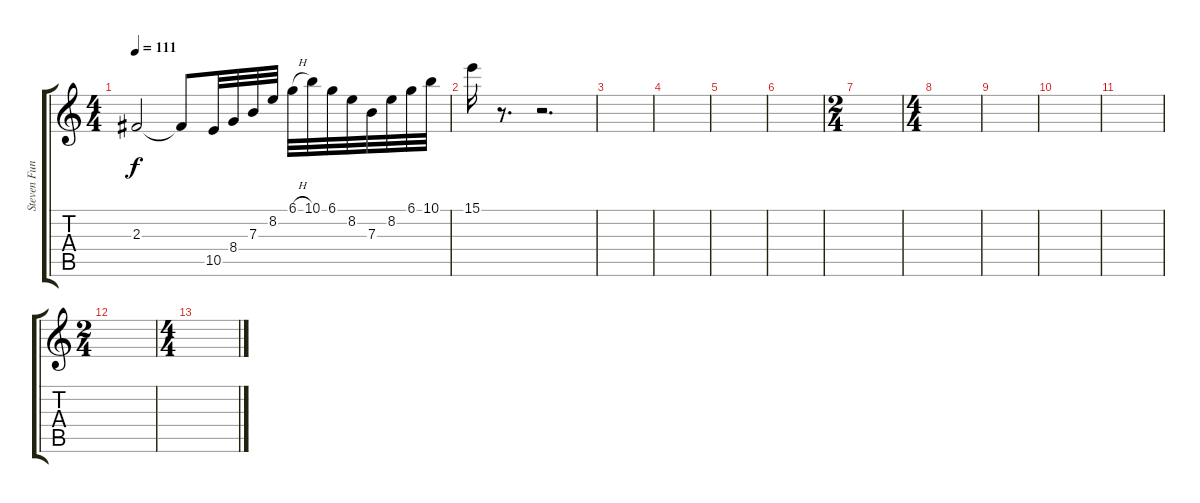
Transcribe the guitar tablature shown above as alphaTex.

\track ("Steven Funderburk lead" "Steven Fun") {instrument electricguitarclean}
\staff {score tabs}
\tuning (Db4 Ab3 E3 B2 Gb2 B1) {hide}
\ts (4 4)
\tempo 111
\clef g2
\ks c
2.3{t}.2{dy f} 2.3{t}.8 10.5.32 8.4.32 7.3.32 8.2.32 6.1{h}.32 10.1.32 6.1.32 8.2.32 7.3.32 8.2.32 6.1.32 10.1.32 |
15.1.16 r.8{d} r.2{d} |
|
|
|
|
\ts (2 4)
|
\ts (4 4)
|
|
|
|
\ts (2 4)
|
\ts (4 4)
